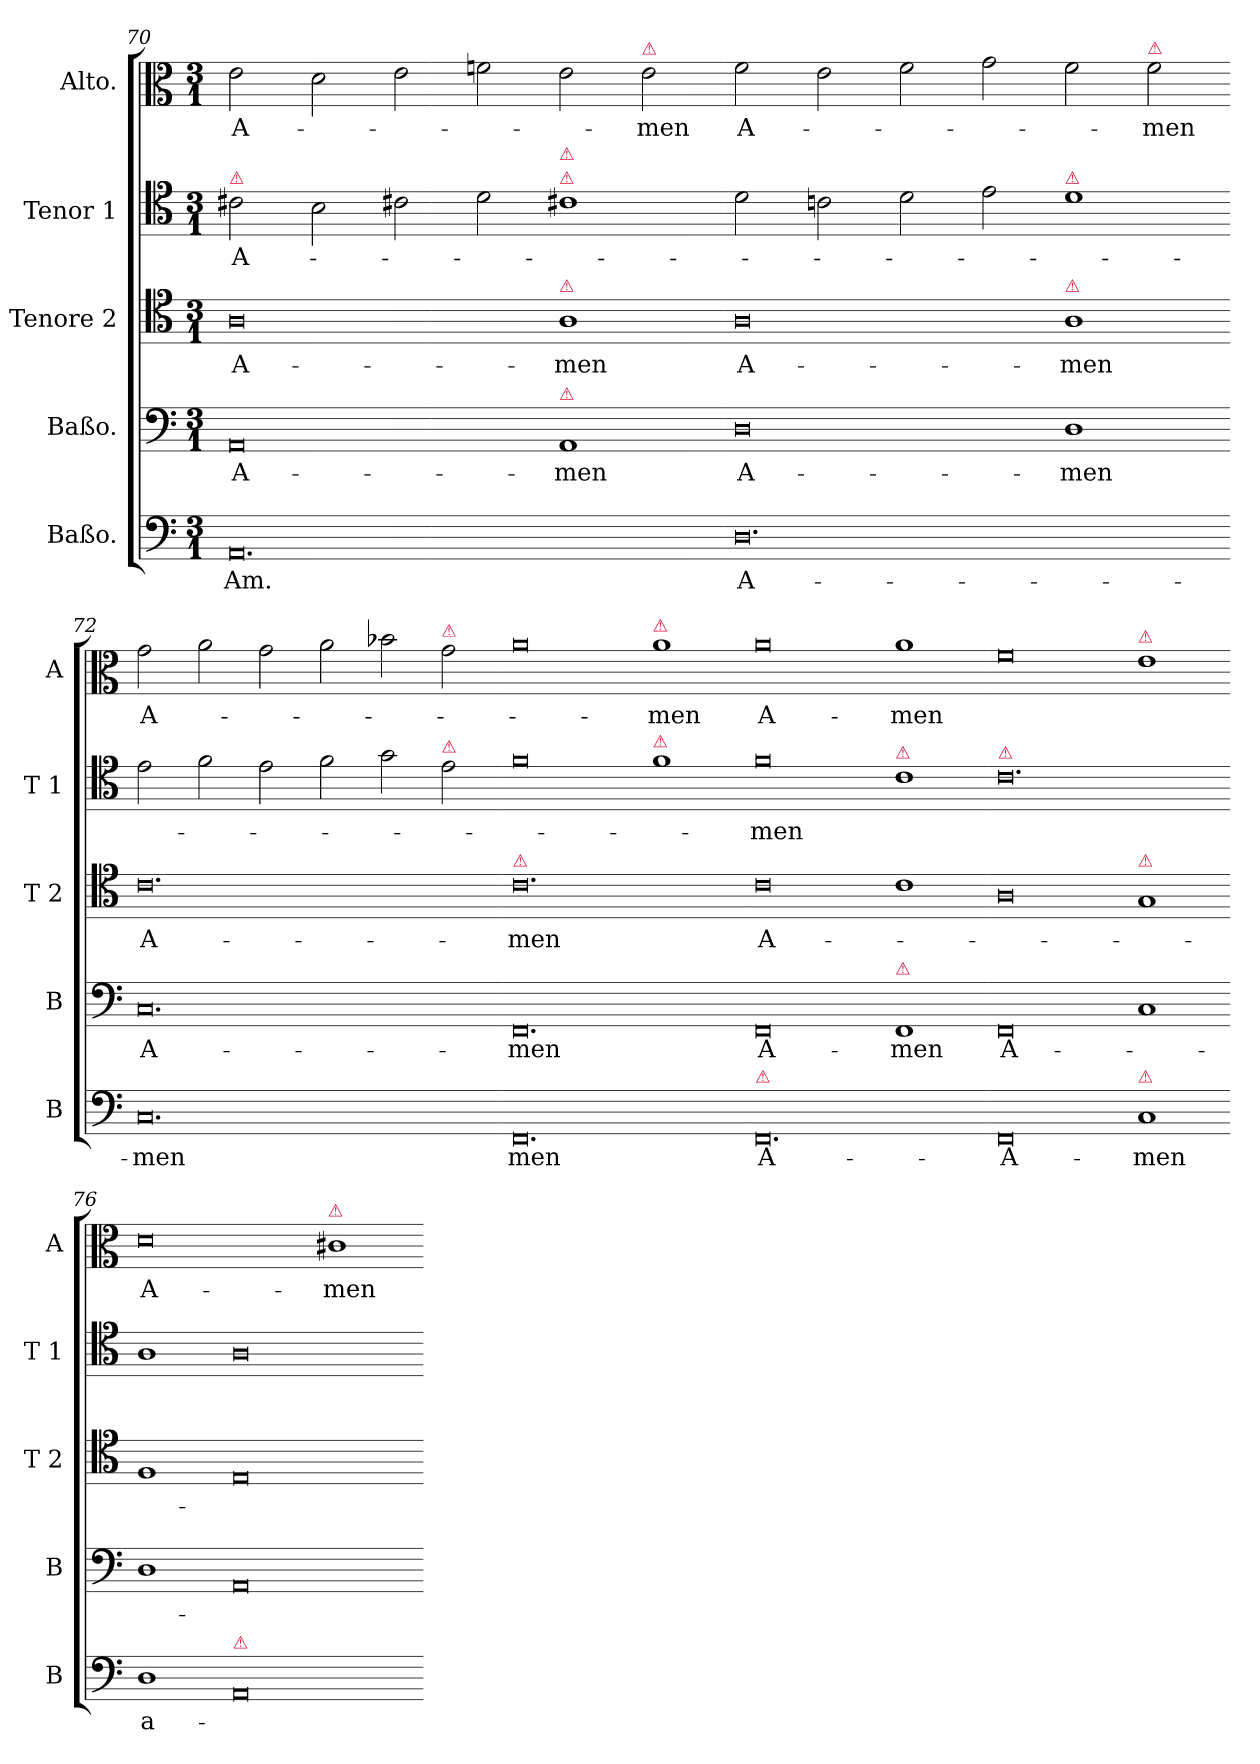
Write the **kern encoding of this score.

**kern	**text	**kern	**text	**kern	**text	**kern	**text	**kern	**text
*part5	*part5	*part4	*part4	*part3	*part3	*part2	*part2	*part1	*part1
*staff5	*staff5	*staff4	*staff4	*staff3	*staff3	*staff2	*staff2	*staff1	*staff1
*I"Baßo.	*	*I"Baßo.	*	*I"Tenore 2	*	*I"Tenor 1	*	*I"Alto.	*
*I'B	*	*I'B	*	*I'T 2	*	*I'T 1	*	*I'A	*
*clefF4	*	*clefF4	*	*clefC4	*	*clefC4	*	*clefC3	*
*k[]	*	*k[]	*	*k[]	*	*k[]	*	*k[]	*
*a:	*	*a:	*	*a:	*	*a:	*	*a:	*
*M3/1	*	*M3/1	*	*M3/1	*	*M3/1	*	*M3/1	*
=70	=70	=70	=70	=70	=70	=70	=70	=70	=70
!	!	!	!	!	!	!LO:TX:a:color=crimson:t=⚠	!	!	!
0.AA/	Am.	0AA/	A-	0A\	A-	2c#X\	A-	2e\	A-
.	.	.	.	.	.	2B\	.	2d\	.
.	.	.	.	.	.	2c#X\	.	2e\	.
.	.	.	.	.	.	2d\	.	2fn\	.
!	!	!	!	!	!	!LO:TX:a:color=crimson:t=⚠	!	!	!
!	!	!	!	!	!	!LO:TX:a:color=crimson:t=⚠	!	!	!
!	!	!	!	!LO:TX:a:color=crimson:t=⚠	!	!	!	!	!
!	!	!LO:TX:a:color=crimson:t=⚠	!	!	!	!	!	!	!
.	.	1AA/	-men	1A\	-men	1c#X\	.	2e\	.
!	!	!	!	!	!	!	!	!LO:TX:a:color=crimson:t=⚠	!
.	.	.	.	.	.	.	.	2e\	-men
=71-	=71-	=71-	=71-	=71-	=71-	=71-	=71-	=71-	=71-
!	!LO:LY:i	!	!LO:LY:i	!	!LO:LY:i	!	!	!	!LO:LY:i
0.D\	A-	0D\	A-	0A\	A-	2d\	.	2f\	A-
.	.	.	.	.	.	2cn\	.	2e\	.
.	.	.	.	.	.	2d\	.	2f\	.
.	.	.	.	.	.	2e\	.	2g\	.
!	!	!	!	!	!	!LO:TX:a:color=crimson:t=⚠	!	!	!
!	!	!	!	!LO:TX:a:color=crimson:t=⚠	!	!	!	!	!
!	!	!	!LO:LY:i	!	!LO:LY:i	!	!	!	!
.	.	1D\	-men	1A\	-men	1d\	.	2f\	.
!	!	!	!	!	!	!	!	!LO:TX:a:color=crimson:t=⚠	!
!	!	!	!	!	!	!	!	!	!LO:LY:i
.	.	.	.	.	.	.	.	2f\	-men
=72-	=72-	=72-	=72-	=72-	=72-	=72-	=72-	=72-	=72-
!	!LO:LY:i	!	!LO:LY:i	!	!LO:LY:i	!	!	!	!LO:LY:i
0.C/	-men	0.C/	A-	0.c\	A-	2e\	.	2g\	A-
.	.	.	.	.	.	2f\	.	2a\	.
.	.	.	.	.	.	2e\	.	2g\	.
.	.	.	.	.	.	2f\	.	2a\	.
.	.	.	.	.	.	2g\	.	2b-X\	.
!	!	!	!	!	!	!	!	!LO:TX:a:color=crimson:t=⚠	!
!	!	!	!	!	!	!LO:TX:a:color=crimson:t=⚠	!	!	!
.	.	.	.	.	.	2e\	.	2g\	.
=73-	=73-	=73-	=73-	=73-	=73-	=73-	=73-	=73-	=73-
!	!	!	!	!LO:TX:a:color=crimson:t=⚠	!	!	!	!	!
!	!	!	!LO:LY:i	!	!LO:LY:i	!	!	!	!
0.FF/	-men	0.FF/	-men	0.c\	-men	0f\	.	0a\	.
!	!	!	!	!	!	!	!	!LO:TX:a:color=crimson:t=⚠	!
!	!	!	!	!	!	!LO:TX:a:color=crimson:t=⚠	!	!	!
!	!	!	!	!	!	!	!	!	!LO:LY:i
.	.	.	.	.	.	1f\	.	1a\	-men
=74-	=74-	=74-	=74-	=74-	=74-	=74-	=74-	=74-	=74-
!LO:TX:a:color=crimson:t=⚠	!	!	!	!	!	!	!	!	!
!	!	!	!LO:LY:i	!	!LO:LY:i	!	!	!	!
0.FF/	A-	0FF/	A-	0c\	A-	0f\	-men	0a\	A-
!	!	!	!	!	!	!LO:TX:a:color=crimson:t=⚠	!	!	!
!	!	!LO:TX:a:color=crimson:t=⚠	!	!	!	!	!	!	!
!	!	!	!LO:LY:i	!	!	!	!	!	!
.	.	1FF/	-men	1c\	.	1c\	.	1a\	-men
=75-	=75-	=75-	=75-	=75-	=75-	=75-	=75-	=75-	=75-
!	!	!	!	!	!	!LO:TX:a:color=crimson:t=⚠	!	!	!
!	!LO:LY:i	!	!	!	!	!	!	!	!
0FF/	A-	0FF/	A-	0A\	.	0.c\	.	0f\	.
!	!	!	!	!	!	!	!	!LO:TX:a:color=crimson:t=⚠	!
!	!	!	!	!LO:TX:a:color=crimson:t=⚠	!	!	!	!	!
!LO:TX:a:color=crimson:t=⚠	!	!	!	!	!	!	!	!	!
!	!LO:LY:i	!	!	!	!	!	!	!	!
1C/	-men	1C/	.	1G/	.	.	.	1e\	.
=76-	=76-	=76-	=76-	=76-	=76-	=76-	=76-	=76-	=76-
!	!	!	!	!	!	!	!	!	!LO:LY:i
1D\	a-	1D\	.	1F/	.	1A\	.	0d\	A-
!LO:TX:a:color=crimson:t=⚠	!	!	!	!	!	!	!	!	!
0AA/	.	0AA/	.	0E/	.	0A\	.	.	.
!	!	!	!	!	!	!	!	!LO:TX:a:color=crimson:t=⚠	!
!	!	!	!	!	!	!	!	!	!LO:LY:i
.	.	.	.	.	.	.	.	1c#X\	-men
=-	=-	=-	=-	=-	=-	=-	=-	=-	=-
*-	*-	*-	*-	*-	*-	*-	*-	*-	*-
